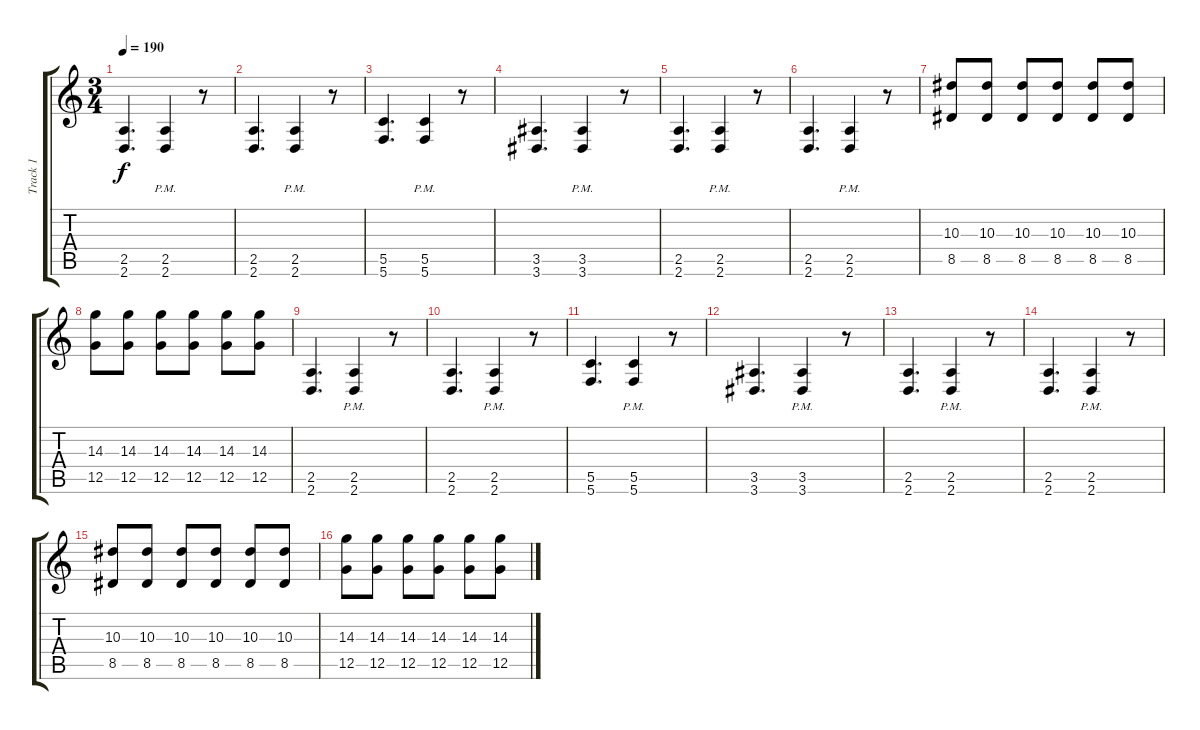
\track ("Track 1" "Track 1") {instrument distortionguitar}
\staff {score tabs}
\tuning (D4 A3 F3 C3 G2 C2) {hide}
\ts (3 4)
\tempo 190
\clef g2
\ks c
(2.5 2.6).4{d dy f} (2.5{pm} 2.6{pm}).4 r.8 |
(2.5 2.6).4{d} (2.5{pm} 2.6{pm}).4 r.8 |
(5.5 5.6).4{d} (5.5{pm} 5.6{pm}).4 r.8 |
(3.5 3.6).4{d} (3.5{pm} 3.6{pm}).4 r.8 |
(2.5 2.6).4{d} (2.5{pm} 2.6{pm}).4 r.8 |
(2.5 2.6).4{d} (2.5{pm} 2.6{pm}).4 r.8 |
(10.3 8.5).8 (10.3 8.5).8 (10.3 8.5).8 (10.3 8.5).8 (10.3 8.5).8 (10.3 8.5).8 |
(14.3 12.5).8 (14.3 12.5).8 (14.3 12.5).8 (14.3 12.5).8 (14.3 12.5).8 (14.3 12.5).8 |
(2.5 2.6).4{d} (2.5{pm} 2.6{pm}).4 r.8 |
(2.5 2.6).4{d} (2.5{pm} 2.6{pm}).4 r.8 |
(5.5 5.6).4{d} (5.5{pm} 5.6{pm}).4 r.8 |
(3.5 3.6).4{d} (3.5{pm} 3.6{pm}).4 r.8 |
(2.5 2.6).4{d} (2.5{pm} 2.6{pm}).4 r.8 |
(2.5 2.6).4{d} (2.5{pm} 2.6{pm}).4 r.8 |
(10.3 8.5).8 (10.3 8.5).8 (10.3 8.5).8 (10.3 8.5).8 (10.3 8.5).8 (10.3 8.5).8 |
(14.3 12.5).8 (14.3 12.5).8 (14.3 12.5).8 (14.3 12.5).8 (14.3 12.5).8 (14.3 12.5).8
